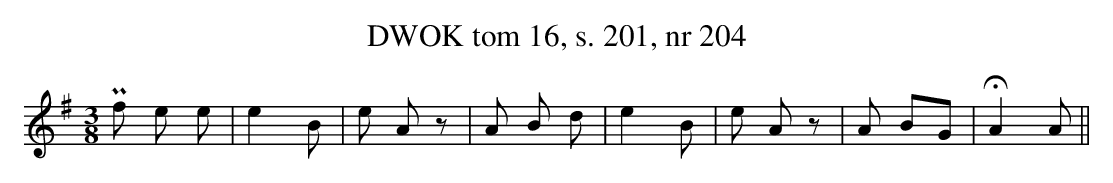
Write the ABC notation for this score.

X:1
T: DWOK tom 16, s. 201, nr 204
L: 1/16
M: 3/8
K: G
Pf2 e2 e2 | e4 B2 | e2 A2 z2 | A2 B2 d2 | e4 B2 | e2 A2 z2 | A2 B2G2 | HA4 A2 ||
